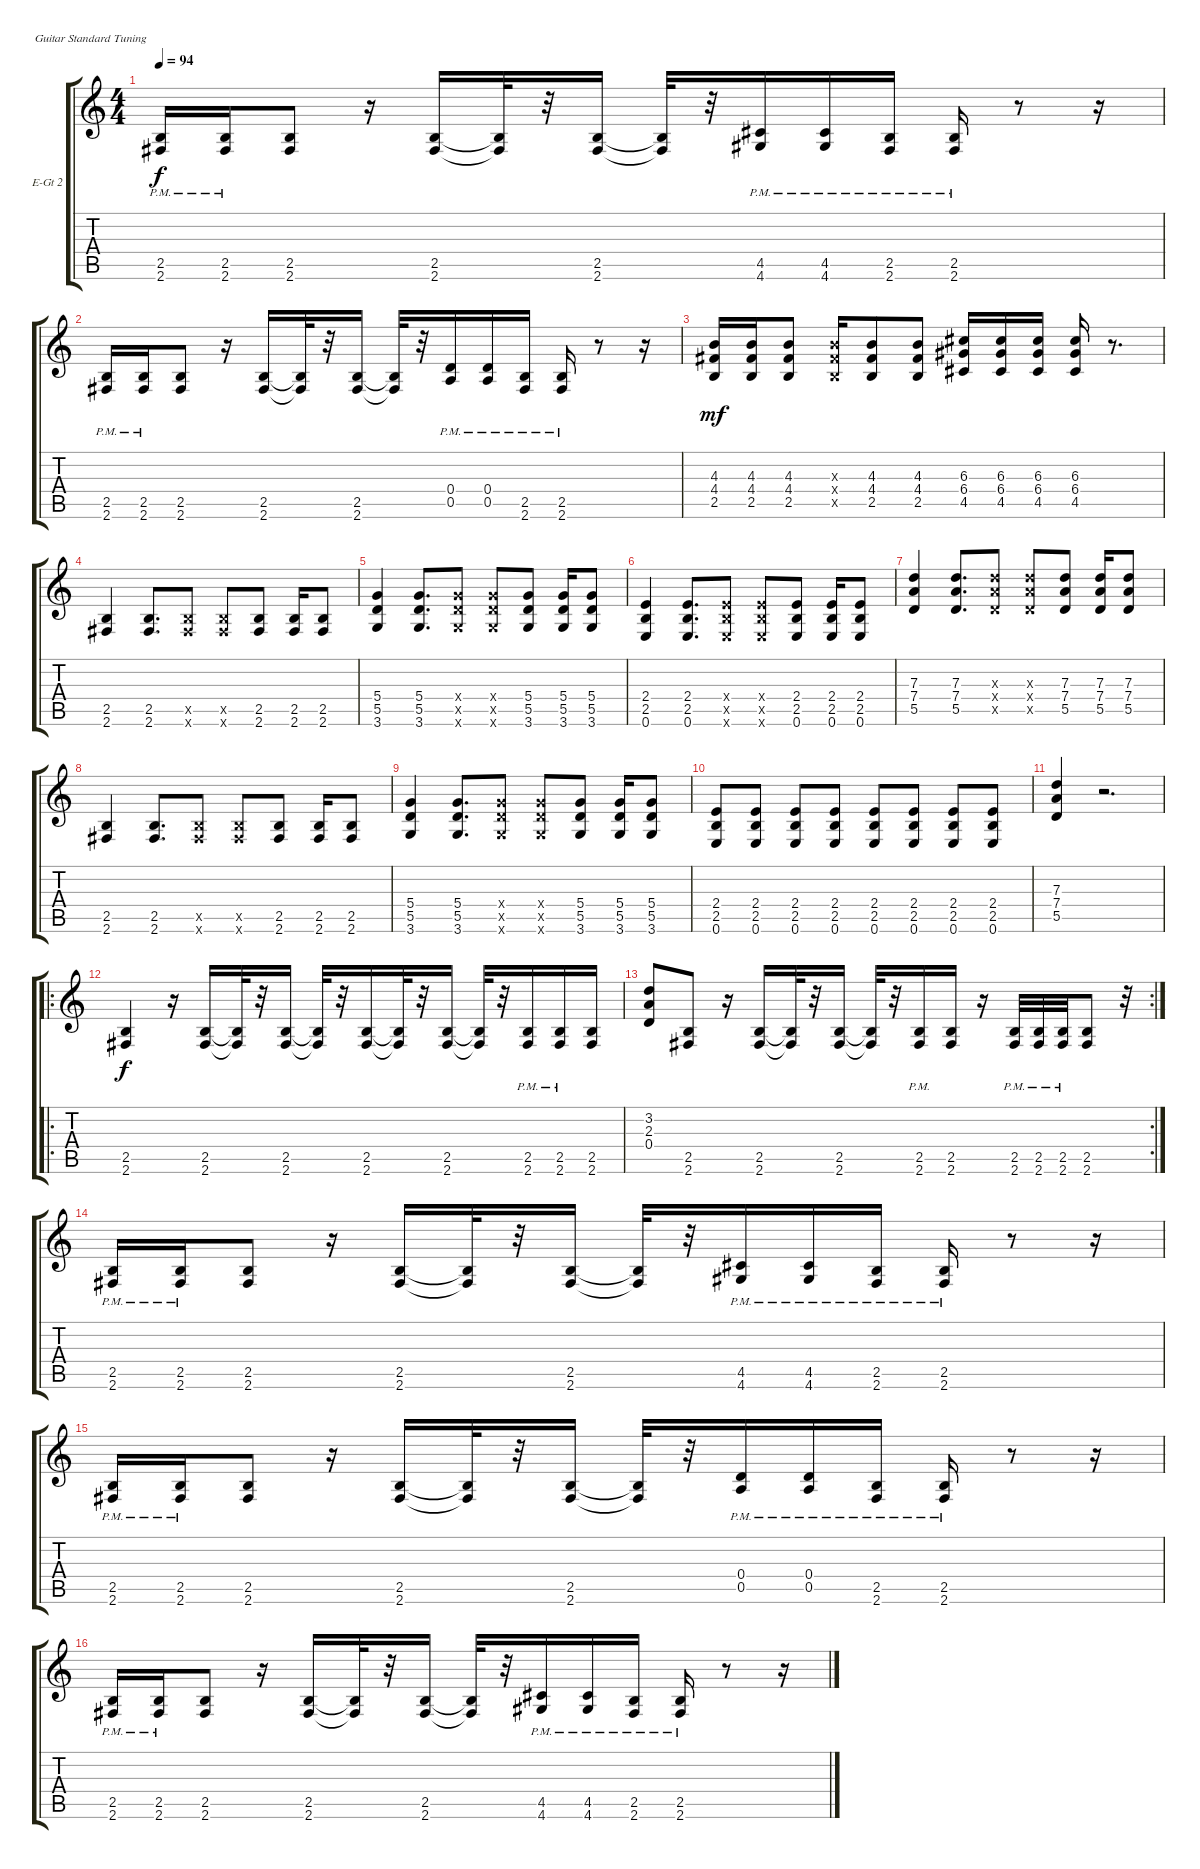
\defaultSystemsLayout 4
\bracketExtendMode groupsimilarinstruments
\firstSystemTrackNameOrientation horizontal
\otherSystemsTrackNameOrientation horizontal
\track ("Korey Cooper (Rhythm Guitar)" "E-Gt 2") {instrument distortionguitar}
\staff {score tabs}
\tuning (E4 B3 G3 D3 A2 E2)
\ts (4 4)
\tempo 94
\clef g2
\ks c
(2.5{pm} 2.6{pm}).16{dy f} (2.5{pm} 2.6{pm}).16 (2.5 2.6).8 r.16 (2.5 2.6).16 (2.5{t} 2.6{t}).32 r.32 (2.5 2.6).16 (2.5{t} 2.6{t}).32 r.32 (4.5{pm} 4.6{pm}).16 (4.5{pm} 4.6{pm}).16 (2.5{pm} 2.6{pm}).16 (2.5{pm} 2.6{pm}).16 r.8 r.16 |
(2.5{pm} 2.6{pm}).16 (2.5{pm} 2.6{pm}).16 (2.5 2.6).8 r.16 (2.5 2.6).16 (2.5{t} 2.6{t}).32 r.32 (2.5 2.6).16 (2.5{t} 2.6{t}).32 r.32 (0.4{pm} 0.5{pm}).16 (0.4{pm} 0.5{pm}).16 (2.5{pm} 2.6{pm}).16 (2.5{pm} 2.6{pm}).16 r.8 r.16 |
\scale
0.333333 (4.3 4.4 2.5).16{dy mf} (2.5 4.4 4.3).16 (4.3 4.4 2.5).8 (4.3{x} 4.4{x} 2.5{x}).16 (4.3 4.4 2.5).8 (2.5 4.4 4.3).8 (4.5 6.4 6.3).16 (4.5 6.4 6.3).16 (4.5 6.4 6.3).16 (4.5 6.4 6.3).16 r.8{d} |
\scale
0.333333 (2.5 2.6).4 (2.5 2.6).8{d} (2.5{x} 2.6{x}).8 (2.5{x} 2.6{x}).8 (2.5 2.6).8 (2.5 2.6).16 (2.5 2.6).8 |
\scale
0.333333 (5.5 3.6 5.4).4 (5.5 3.6 5.4).8{d} (5.5{x} 3.6{x} 5.4{x}).8 (5.5{x} 3.6{x} 5.4{x}).8 (5.5 3.6 5.4).8 (5.5 3.6 5.4).16 (5.5 3.6 5.4).8 |
\scale
0.333333 (2.5 0.6 2.4).4 (2.5 2.4 0.6).8{d} (2.5{x} 0.6{x} 2.4{x}).8 (2.5{x} 0.6{x} 2.4{x}).8 (2.5 0.6 2.4).8 (2.5 0.6 2.4).16 (2.5 0.6 2.4).8 |
\scale
0.333333 (5.5 7.4 7.3).4 (5.5 7.4 7.3).8{d} (5.5{x} 7.4{x} 7.3{x}).8 (5.5{x} 7.4{x} 7.3{x}).8 (5.5 7.4 7.3).8 (5.5 7.4 7.3).16 (5.5 7.4 7.3).8 |
\scale
0.333333 (2.5 2.6).4 (2.5 2.6).8{d} (2.5{x} 2.6{x}).8 (2.5{x} 2.6{x}).8 (2.5 2.6).8 (2.5 2.6).16 (2.5 2.6).8 |
\scale
0.333333 (5.5 3.6 5.4).4 (5.5 3.6 5.4).8{d} (5.5{x} 3.6{x} 5.4{x}).8 (5.5{x} 3.6{x} 5.4{x}).8 (5.5 3.6 5.4).8 (5.5 3.6 5.4).16 (5.5 3.6 5.4).8 |
\scale
0.333333 (0.6 2.5 2.4).8 (0.6 2.5 2.4).8 (0.6 2.5 2.4).8 (0.6 2.5 2.4).8 (0.6 2.5 2.4).8 (0.6 2.5 2.4).8 (0.6 2.5 2.4).8 (0.6 2.5 2.4).8 |
\scale
0.333333 (5.5 7.4 7.3).4 r.2{d} |
\ro
\scale
0.342723 (2.5 2.6).4{dy f} r.16 (2.5 2.6).16 (2.5{t} 2.6{t}).32 r.32 (2.5 2.6).16 (2.5{t} 2.6{t}).32 r.32 (2.5 2.6).16 (2.5{t} 2.6{t}).32 r.32 (2.5 2.6).16 (2.5{t} 2.6{t}).32 r.32 (2.5{pm} 2.6{pm}).16 (2.5{pm} 2.6{pm}).16 (2.5 2.6).16 |
\rc 2
\scale
0.314554 (3.2 2.3 0.4).8 (2.5 2.6).8 r.16 (2.5 2.6).16 (2.5{t} 2.6{t}).32 r.32 (2.5 2.6).16 (2.5{t} 2.6{t}).32 r.32 (2.5{pm} 2.6{pm}).16 (2.5 2.6).16 r.16 (2.5{pm} 2.6{pm}).32 (2.5{pm} 2.6{pm}).32 (2.5{pm} 2.6{pm}).32 (2.5 2.6).8 r.32 |
\scale
0.342723 (2.5{pm} 2.6{pm}).16 (2.5{pm} 2.6{pm}).16 (2.5 2.6).8 r.16 (2.5 2.6).16 (2.5{t} 2.6{t}).32 r.32 (2.5 2.6).16 (2.5{t} 2.6{t}).32 r.32 (4.5{pm} 4.6{pm}).16 (4.5{pm} 4.6{pm}).16 (2.5{pm} 2.6{pm}).16 (2.5{pm} 2.6{pm}).16 r.8 r.16 |
\scale
0.354497 (2.5{pm} 2.6{pm}).16 (2.5{pm} 2.6{pm}).16 (2.5 2.6).8 r.16 (2.5 2.6).16 (2.5{t} 2.6{t}).32 r.32 (2.5 2.6).16 (2.5{t} 2.6{t}).32 r.32 (0.4{pm} 0.5{pm}).16 (0.4{pm} 0.5{pm}).16 (2.5{pm} 2.6{pm}).16 (2.5{pm} 2.6{pm}).16 r.8 r.16 |
(2.5{pm} 2.6{pm}).16 (2.5{pm} 2.6{pm}).16 (2.5 2.6).8 r.16 (2.5 2.6).16 (2.5{t} 2.6{t}).32 r.32 (2.5 2.6).16 (2.5{t} 2.6{t}).32 r.32 (4.5{pm} 4.6{pm}).16 (4.5{pm} 4.6{pm}).16 (2.5{pm} 2.6{pm}).16 (2.5{pm} 2.6{pm}).16 r.8 r.16
